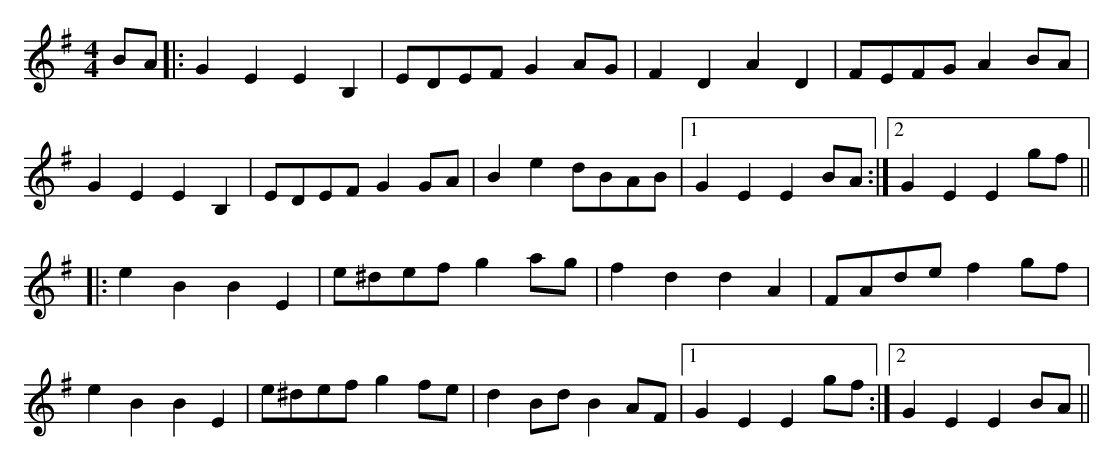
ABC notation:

X:1
M:4/4
K:Emin
BA|:G2E2 E2B,2|EDEF G2AG|F2D2 A2D2|FEFG A2BA|
G2E2 E2B,2|EDEF G2GA|B2e2 dBAB|1 G2E2 E2BA:|2 G2E2 E2gf||
|:e2B2 B2E2|e^def g2ag|f2d2 d2A2|FAde f2gf|
e2B2 B2E2|e^def g2fe|d2Bd B2AF|1 G2E2 E2gf:|2 G2E2 E2BA||
